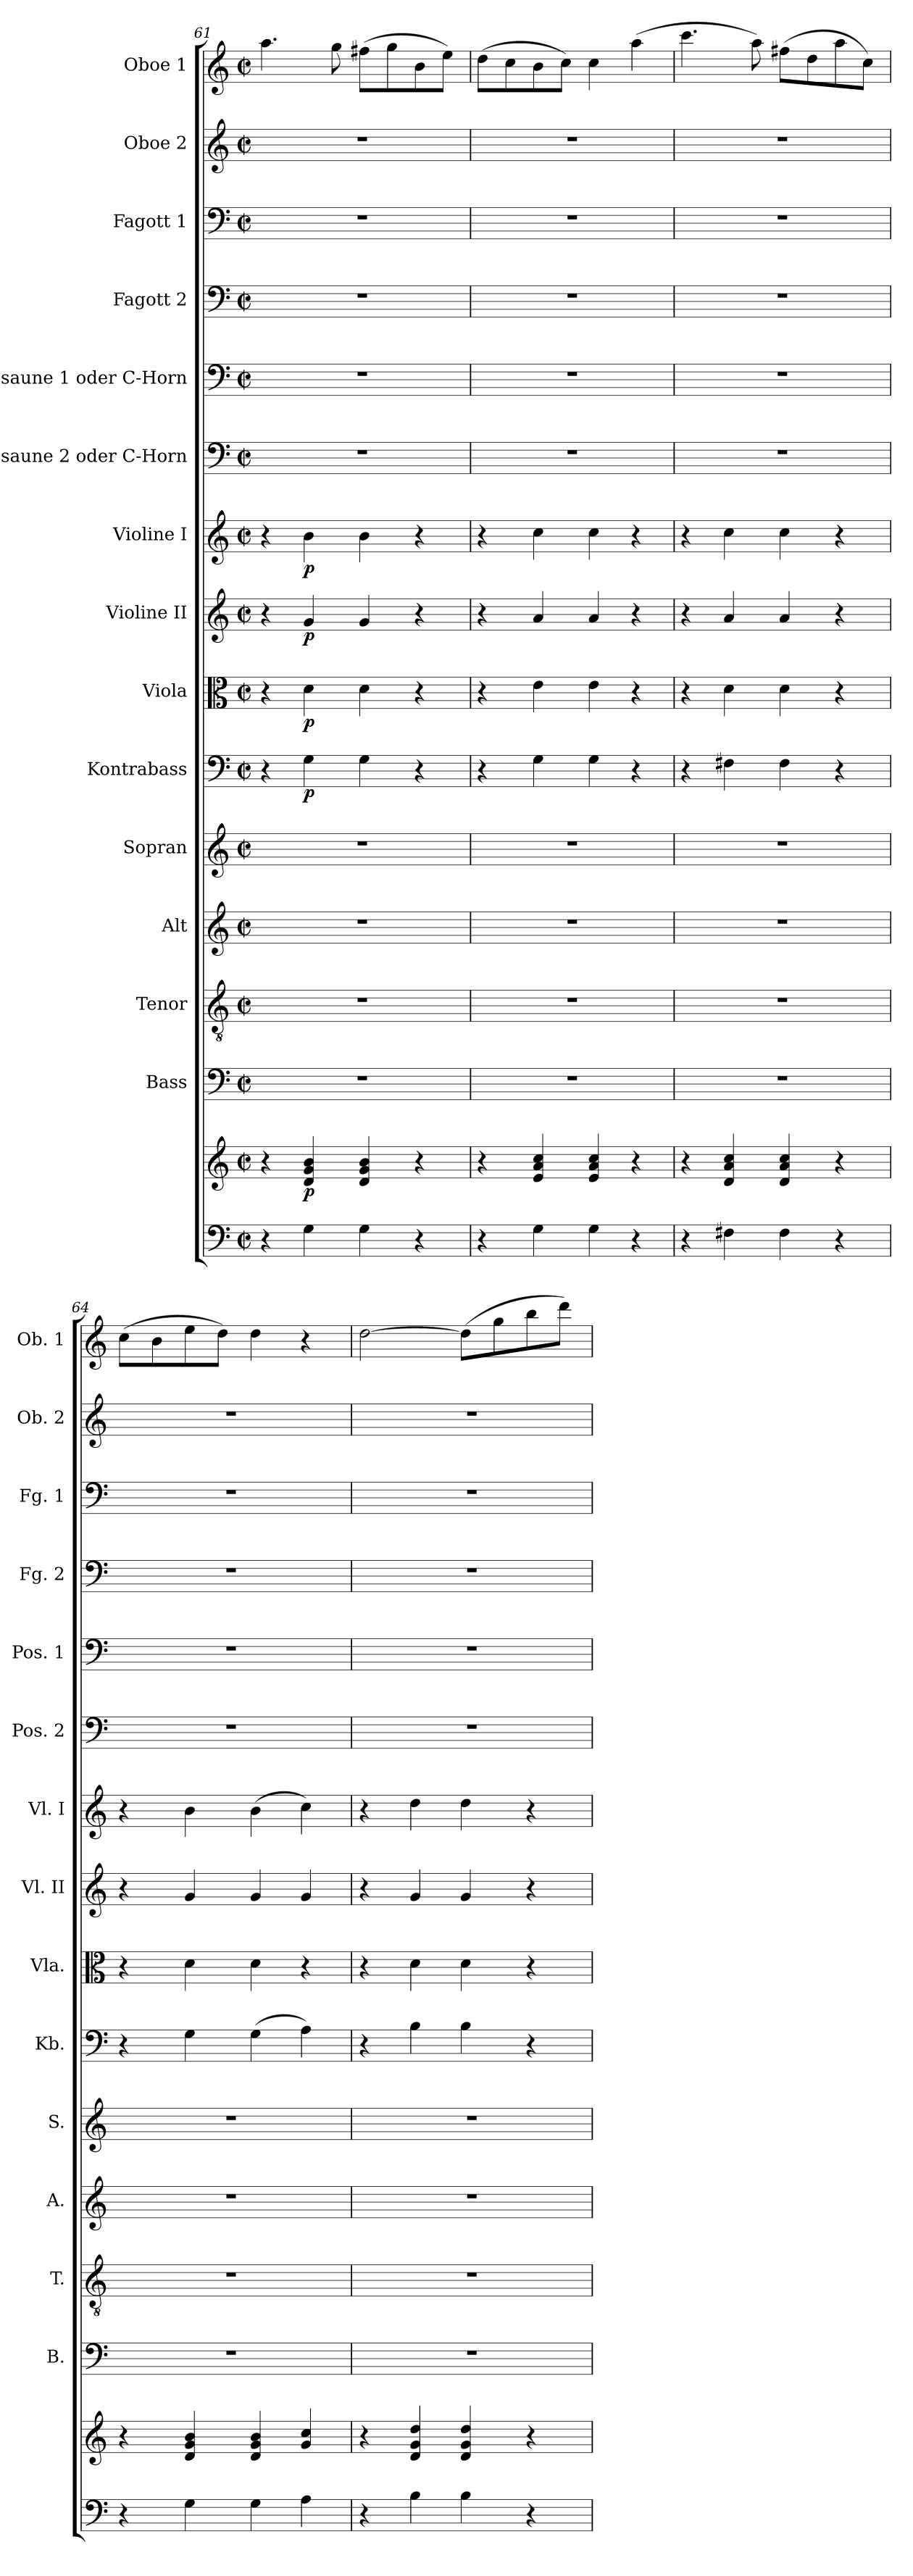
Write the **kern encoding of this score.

**kern	**kern	**dynam	**kern	**kern	**kern	**kern	**kern	**dynam	**kern	**dynam	**kern	**dynam	**kern	**dynam	**kern	**kern	**kern	**kern	**kern	**kern
*part15	*part15	*part15	*part14	*part13	*part12	*part11	*part10	*part10	*part9	*part9	*part8	*part8	*part7	*part7	*part6	*part5	*part4	*part3	*part2	*part1
*staff16	*staff15	*staff15/16	*staff14	*staff13	*staff12	*staff11	*staff10	*staff10	*staff9	*staff9	*staff8	*staff8	*staff7	*staff7	*staff6	*staff5	*staff4	*staff3	*staff2	*staff1
*	*	*	*I"Bass	*I"Tenor	*I"Alt	*I"Sopran	*I"Kontrabass	*	*I"Viola	*	*I"Violine II	*	*I"Violine I	*	*I"Posaune 2 oder C-Horn	*I"Posaune 1 oder C-Horn	*I"Fagott 2	*I"Fagott 1	*I"Oboe 2	*I"Oboe 1
*	*	*	*I'B.	*I'T.	*I'A.	*I'S.	*I'Kb.	*	*I'Vla.	*	*I'Vl. II	*	*I'Vl. I	*	*I'Pos. 2	*I'Pos. 1	*I'Fg. 2	*I'Fg. 1	*I'Ob. 2	*I'Ob. 1
!!LO:PB:g=z
*clefF4	*clefG2	*	*clefF4	*clefGv2	*clefG2	*clefG2	*clefF4	*	*clefC3	*	*clefG2	*	*clefG2	*	*clefF4	*clefF4	*clefF4	*clefF4	*clefG2	*clefG2
*	*	*	*	*	*	*	*ITrd7c12	*	*	*	*	*	*	*	*	*	*	*	*	*
*k[]	*k[]	*	*k[]	*k[]	*k[]	*k[]	*k[]	*	*k[]	*	*k[]	*	*k[]	*	*k[]	*k[]	*k[]	*k[]	*k[]	*k[]
*C:	*C:	*	*C:	*C:	*C:	*C:	*C:	*	*C:	*	*C:	*	*C:	*	*C:	*C:	*C:	*C:	*C:	*C:
*M2/2	*M2/2	*	*M2/2	*M2/2	*M2/2	*M2/2	*M2/2	*	*M2/2	*	*M2/2	*	*M2/2	*	*M2/2	*M2/2	*M2/2	*M2/2	*M2/2	*M2/2
*met(c|)	*met(c|)	*	*met(c|)	*met(c|)	*met(c|)	*met(c|)	*met(c|)	*	*met(c|)	*	*met(c|)	*	*met(c|)	*	*met(c|)	*met(c|)	*met(c|)	*met(c|)	*met(c|)	*met(c|)
=61	=61	=61	=61	=61	=61	=61	=61	=61	=61	=61	=61	=61	=61	=61	=61	=61	=61	=61	=61	=61
4r	4r	.	1r	1r	1r	1r	4r	.	4r	.	4r	.	4r	.	1r	1r	1r	1r	1r	4.aa\
!	!	!LO:DY:b	!	!	!	!	!	!LO:DY:b	!	!LO:DY:b	!	!LO:DY:b	!	!LO:DY:b	!	!	!	!	!	!
4G\	4d/ 4g/ 4b/	p	.	.	.	.	4GG\	p	4d\	p	4g/	p	4b\	p	.	.	.	.	.	.
.	.	.	.	.	.	.	.	.	.	.	.	.	.	.	.	.	.	.	.	8gg\
4G\	4d/ 4g/ 4b/	.	.	.	.	.	4GG\	.	4d\	.	4g/	.	4b\	.	.	.	.	.	.	(>8ff#X\L
.	.	.	.	.	.	.	.	.	.	.	.	.	.	.	.	.	.	.	.	8gg\
4r	4r	.	.	.	.	.	4r	.	4r	.	4r	.	4r	.	.	.	.	.	.	8b\
.	.	.	.	.	.	.	.	.	.	.	.	.	.	.	.	.	.	.	.	8ee\J)
=62	=62	=62	=62	=62	=62	=62	=62	=62	=62	=62	=62	=62	=62	=62	=62	=62	=62	=62	=62	=62
4r	4r	.	1r	1r	1r	1r	4r	.	4r	.	4r	.	4r	.	1r	1r	1r	1r	1r	(>8dd\L
.	.	.	.	.	.	.	.	.	.	.	.	.	.	.	.	.	.	.	.	8cc\
4G\	4e/ 4a/ 4cc/	.	.	.	.	.	4GG\	.	4e\	.	4a/	.	4cc\	.	.	.	.	.	.	8b\
.	.	.	.	.	.	.	.	.	.	.	.	.	.	.	.	.	.	.	.	8cc\J)
4G\	4e/ 4a/ 4cc/	.	.	.	.	.	4GG\	.	4e\	.	4a/	.	4cc\	.	.	.	.	.	.	4cc\
4r	4r	.	.	.	.	.	4r	.	4r	.	4r	.	4r	.	.	.	.	.	.	(>4aa\
=63	=63	=63	=63	=63	=63	=63	=63	=63	=63	=63	=63	=63	=63	=63	=63	=63	=63	=63	=63	=63
4r	4r	.	1r	1r	1r	1r	4r	.	4r	.	4r	.	4r	.	1r	1r	1r	1r	1r	4.ccc\
4F#X\	4d/ 4a/ 4cc/	.	.	.	.	.	4FF#X\	.	4d\	.	4a/	.	4cc\	.	.	.	.	.	.	.
.	.	.	.	.	.	.	.	.	.	.	.	.	.	.	.	.	.	.	.	8aa\)
4F#\	4d/ 4a/ 4cc/	.	.	.	.	.	4FF#\	.	4d\	.	4a/	.	4cc\	.	.	.	.	.	.	(>8ff#X\L
.	.	.	.	.	.	.	.	.	.	.	.	.	.	.	.	.	.	.	.	8dd\
4r	4r	.	.	.	.	.	4r	.	4r	.	4r	.	4r	.	.	.	.	.	.	8aa\
.	.	.	.	.	.	.	.	.	.	.	.	.	.	.	.	.	.	.	.	8cc\J)
=64	=64	=64	=64	=64	=64	=64	=64	=64	=64	=64	=64	=64	=64	=64	=64	=64	=64	=64	=64	=64
4r	4r	.	1r	1r	1r	1r	4r	.	4r	.	4r	.	4r	.	1r	1r	1r	1r	1r	(>8cc\L
.	.	.	.	.	.	.	.	.	.	.	.	.	.	.	.	.	.	.	.	8b\
4G\	4d/ 4g/ 4b/	.	.	.	.	.	4GG\	.	4d\	.	4g/	.	4b\	.	.	.	.	.	.	8ee\
.	.	.	.	.	.	.	.	.	.	.	.	.	.	.	.	.	.	.	.	8dd\J)
4G\	4d/ 4g/ 4b/	.	.	.	.	.	(>4GG\	.	4d\	.	4g/	.	(>4b\	.	.	.	.	.	.	4dd\
4A\	4g/ 4cc/	.	.	.	.	.	4AA\)	.	4r	.	4g/	.	4cc\)	.	.	.	.	.	.	4r
=65	=65	=65	=65	=65	=65	=65	=65	=65	=65	=65	=65	=65	=65	=65	=65	=65	=65	=65	=65	=65
4r	4r	.	1r	1r	1r	1r	4r	.	4r	.	4r	.	4r	.	1r	1r	1r	1r	1r	[2dd\
4B\	4d/ 4g/ 4dd/	.	.	.	.	.	4BB\	.	4d\	.	4g/	.	4dd\	.	.	.	.	.	.	.
4B\	4d/ 4g/ 4dd/	.	.	.	.	.	4BB\	.	4d\	.	4g/	.	4dd\	.	.	.	.	.	.	(>8dd\L]
.	.	.	.	.	.	.	.	.	.	.	.	.	.	.	.	.	.	.	.	8gg\
4r	4r	.	.	.	.	.	4r	.	4r	.	4r	.	4r	.	.	.	.	.	.	8bb\
.	.	.	.	.	.	.	.	.	.	.	.	.	.	.	.	.	.	.	.	8ddd\J)
=	=	=	=	=	=	=	=	=	=	=	=	=	=	=	=	=	=	=	=	=
*-	*-	*-	*-	*-	*-	*-	*-	*-	*-	*-	*-	*-	*-	*-	*-	*-	*-	*-	*-	*-
